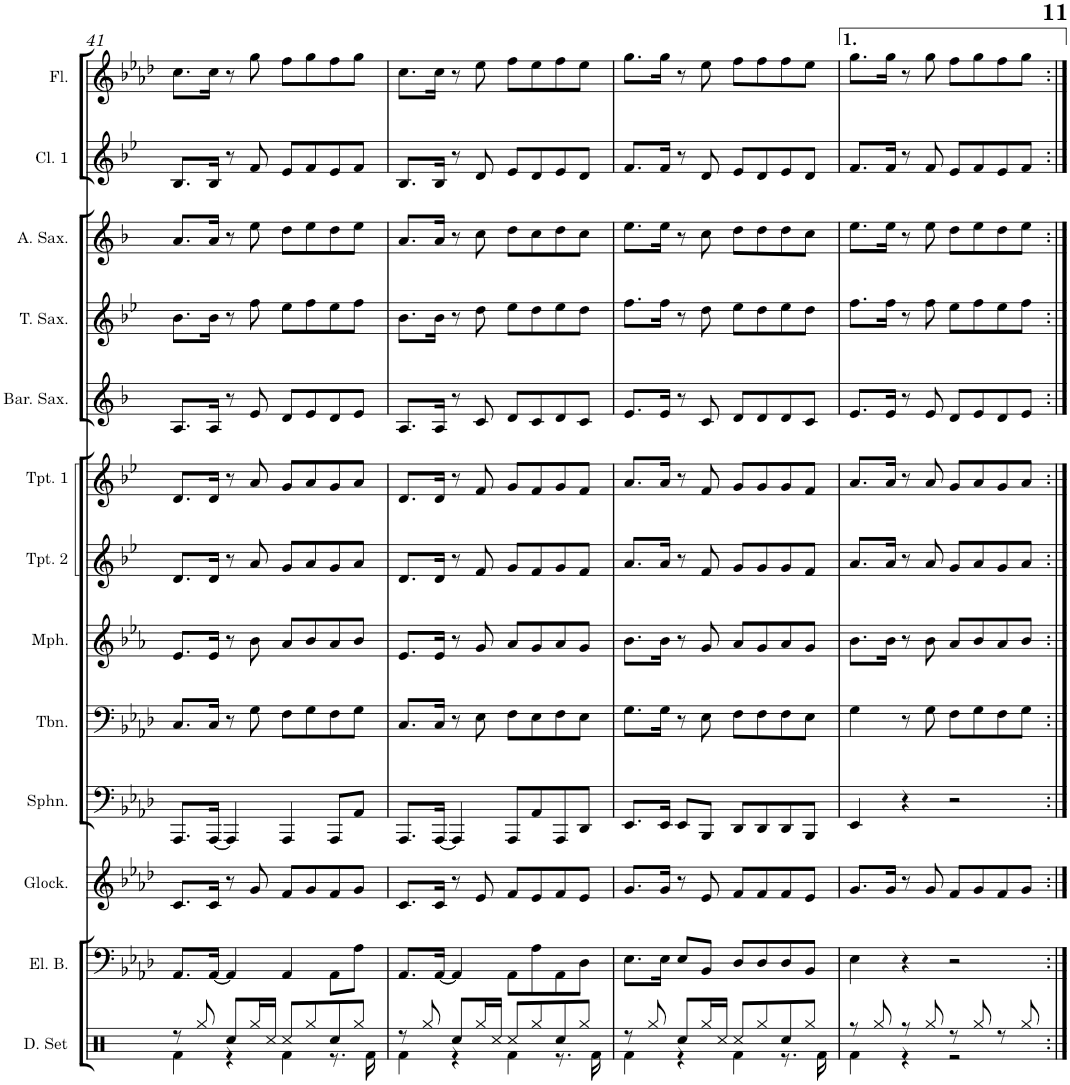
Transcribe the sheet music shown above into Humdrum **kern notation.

**kern	**kern	**kern	**kern	**kern	**kern	**kern	**kern	**kern	**kern	**kern	**kern	**kern
*part13	*part12	*part11	*part10	*part9	*part8	*part7	*part6	*part5	*part4	*part3	*part2	*part1
*staff13	*staff12	*staff11	*staff10	*staff9	*staff8	*staff7	*staff6	*staff5	*staff4	*staff3	*staff2	*staff1
*I"Drumset	*I"Electric Bass	*I"Glockenspiel	*I"Sousaphone	*I"Trombone	*I"Mellophone	*I"Trumpet 2	*I"Trumpet 1	*I"Baritone Sax	*I"Tenor Sax	*I"Alto Sax	*I"Clarinet 1	*I"Flute
*I'D. Set	*I'El. B.	*I'Glock.	*I'Sphn.	*I'Tbn.	*I'Mph.	*I'Tpt. 2	*I'Tpt. 1	*I'Bar. Sax.	*I'T. Sax.	*I'A. Sax.	*I'Cl. 1	*I'Fl.
!!LO:PB:g=z
*clefX	*clefF4	*clefG2	*clefF4	*clefF4	*clefG2	*clefG2	*clefG2	*clefG2	*clefG2	*clefG2	*clefG2	*clefG2
*	*Trd7c12	*Trd-14c-24	*	*	*Trd4c7	*Trd1c2	*Trd1c2	*Trd12c21	*Trd8c14	*Trd5c9	*Trd1c2	*
*k[]	*k[b-e-a-d-]	*k[b-e-a-d-]	*k[b-e-a-d-]	*k[b-e-a-d-]	*k[b-e-a-]	*k[b-e-]	*k[b-e-]	*k[b-]	*k[b-e-]	*k[b-]	*k[b-e-]	*k[b-e-a-d-]
*M4/4	*M4/4	*M4/4	*M4/4	*M4/4	*M4/4	*M4/4	*M4/4	*M4/4	*M4/4	*M4/4	*M4/4	*M4/4
=41	=41	=41	=41	=41	=41	=41	=41	=41	=41	=41	=41	=41
*^	*	*	*	*	*	*	*	*	*	*	*	*
8r	4Rf\	8.AA-/L	8.c/L	8.AAA-/L	8.C/L	8.e-/L	8.d/L	8.d/L	8.A/L	8.b-\L	8.a/L	8.B-/L	8.cc\L
8Rgg/	.	.	.	.	.	.	.	.	.	.	.	.	.
.	.	[16AA-/Jk	16c/Jk	[16AAA-/Jk	16C/Jk	16e-/Jk	16d/Jk	16d/Jk	16A/Jk	16b-\Jk	16a/Jk	16B-/Jk	16cc\Jk
8Rcc/L	4r	4AA-/]	8r	4AAA-/]	8r	8r	8r	8r	8r	8r	8r	8r	8r
16Rgg/L	.	.	8g/	.	8G\	8b-\	8a/	8a/	8e/	8ff\	8ee\	8f/	8gg\
16Rcc/JJ	.	.	.	.	.	.	.	.	.	.	.	.	.
8Rcc/L	4Rf\	4AA-/	8f/L	4AAA-/	8F\L	8a-/L	8g/L	8g/L	8d/L	8ee-\L	8dd\L	8e-/L	8ff\L
8Rgg/	.	.	8g/	.	8G\	8b-/	8a/	8a/	8e/	8ff\	8ee\	8f/	8gg\
8Rcc/	8.r	8AA-\L	8f/	8AAA-/L	8F\	8a-/	8g/	8g/	8d/	8ee-\	8dd\	8e-/	8ff\
8Rgg/J	.	8A-\J	8g/J	8AA-/J	8G\J	8b-/J	8a/J	8a/J	8e/J	8ff\J	8ee\J	8f/J	8gg\J
.	16Rf\	.	.	.	.	.	.	.	.	.	.	.	.
=42	=42	=42	=42	=42	=42	=42	=42	=42	=42	=42	=42	=42	=42
8r	4Rf\	8.AA-/L	8.c/L	8.AAA-/L	8.C/L	8.e-/L	8.d/L	8.d/L	8.A/L	8.b-\L	8.a/L	8.B-/L	8.cc\L
8Rgg/	.	.	.	.	.	.	.	.	.	.	.	.	.
.	.	[16AA-/Jk	16c/Jk	[16AAA-/Jk	16C/Jk	16e-/Jk	16d/Jk	16d/Jk	16A/Jk	16b-\Jk	16a/Jk	16B-/Jk	16cc\Jk
8Rcc/L	4r	4AA-/]	8r	4AAA-/]	8r	8r	8r	8r	8r	8r	8r	8r	8r
16Rgg/L	.	.	8e-/	.	8E-\	8g/	8f/	8f/	8c/	8dd\	8cc\	8d/	8ee-\
16Rcc/JJ	.	.	.	.	.	.	.	.	.	.	.	.	.
8Rcc/L	4Rf\	8AA-\L	8f/L	8AAA-/L	8F\L	8a-/L	8g/L	8g/L	8d/L	8ee-\L	8dd\L	8e-/L	8ff\L
8Rgg/	.	8A-\	8e-/	8AA-/	8E-\	8g/	8f/	8f/	8c/	8dd\	8cc\	8d/	8ee-\
8Rcc/	8.r	8AA-\	8f/	8AAA-/	8F\	8a-/	8g/	8g/	8d/	8ee-\	8dd\	8e-/	8ff\
8Rgg/J	.	8D-\J	8e-/J	8DD-/J	8E-\J	8g/J	8f/J	8f/J	8c/J	8dd\J	8cc\J	8d/J	8ee-\J
.	16Rf\	.	.	.	.	.	.	.	.	.	.	.	.
=43	=43	=43	=43	=43	=43	=43	=43	=43	=43	=43	=43	=43	=43
8r	4Rf\	8.E-\L	8.g/L	8.EE-/L	8.G\L	8.b-\L	8.a/L	8.a/L	8.e/L	8.ff\L	8.ee\L	8.f/L	8.gg\L
8Rgg/	.	.	.	.	.	.	.	.	.	.	.	.	.
.	.	16E-\Jk	16g/Jk	16EE-/Jk	16G\Jk	16b-\Jk	16a/Jk	16a/Jk	16e/Jk	16ff\Jk	16ee\Jk	16f/Jk	16gg\Jk
8Rcc/L	4r	8E-/L	8r	8EE-/L	8r	8r	8r	8r	8r	8r	8r	8r	8r
16Rgg/L	.	8BB-/J	8e-/	8BBB-/J	8E-\	8g/	8f/	8f/	8c/	8dd\	8cc\	8d/	8ee-\
16Rcc/JJ	.	.	.	.	.	.	.	.	.	.	.	.	.
8Rcc/L	4Rf\	8D-/L	8f/L	8DD-/L	8F\L	8a-/L	8g/L	8g/L	8d/L	8ee-\L	8dd\L	8e-/L	8ff\L
8Rgg/	.	8D-/	8f/	8DD-/	8F\	8g/	8g/	8g/	8d/	8dd\	8dd\	8d/	8ff\
8Rcc/	8.r	8D-/	8f/	8DD-/	8F\	8a-/	8g/	8g/	8d/	8ee-\	8dd\	8e-/	8ff\
8Rgg/J	.	8BB-/J	8e-/J	8BBB-/J	8E-\J	8g/J	8f/J	8f/J	8c/J	8dd\J	8cc\J	8d/J	8ee-\J
.	16Rf\	.	.	.	.	.	.	.	.	.	.	.	.
=44	=44	=44	=44	=44	=44	=44	=44	=44	=44	=44	=44	=44	=44
8r	4Rf\	4E-\	8.g/L	4EE-/	4G\	8.b-\L	8.a/L	8.a/L	8.e/L	8.ff\L	8.ee\L	8.f/L	8.gg\L
8Rgg/	.	.	.	.	.	.	.	.	.	.	.	.	.
.	.	.	16g/Jk	.	.	16b-\Jk	16a/Jk	16a/Jk	16e/Jk	16ff\Jk	16ee\Jk	16f/Jk	16gg\Jk
8r	4r	4r	8r	4r	8r	8r	8r	8r	8r	8r	8r	8r	8r
8Rgg/	.	.	8g/	.	8G\	8b-\	8a/	8a/	8e/	8ff\	8ee\	8f/	8gg\
8r	2r	2r	8f/L	2r	8F\L	8a-/L	8g/L	8g/L	8d/L	8ee-\L	8dd\L	8e-/L	8ff\L
8Rgg/	.	.	8g/	.	8G\	8b-/	8a/	8a/	8e/	8ff\	8ee\	8f/	8gg\
8r	.	.	8f/	.	8F\	8a-/	8g/	8g/	8d/	8ee-\	8dd\	8e-/	8ff\
8Rgg/	.	.	8g/J	.	8G\J	8b-/J	8a/J	8a/J	8e/J	8ff\J	8ee\J	8f/J	8gg\J
*v	*v	*	*	*	*	*	*	*	*	*	*	*	*
=:|!	=:|!	=:|!	=:|!	=:|!	=:|!	=:|!	=:|!	=:|!	=:|!	=:|!	=:|!	=:|!
*-	*-	*-	*-	*-	*-	*-	*-	*-	*-	*-	*-	*-
